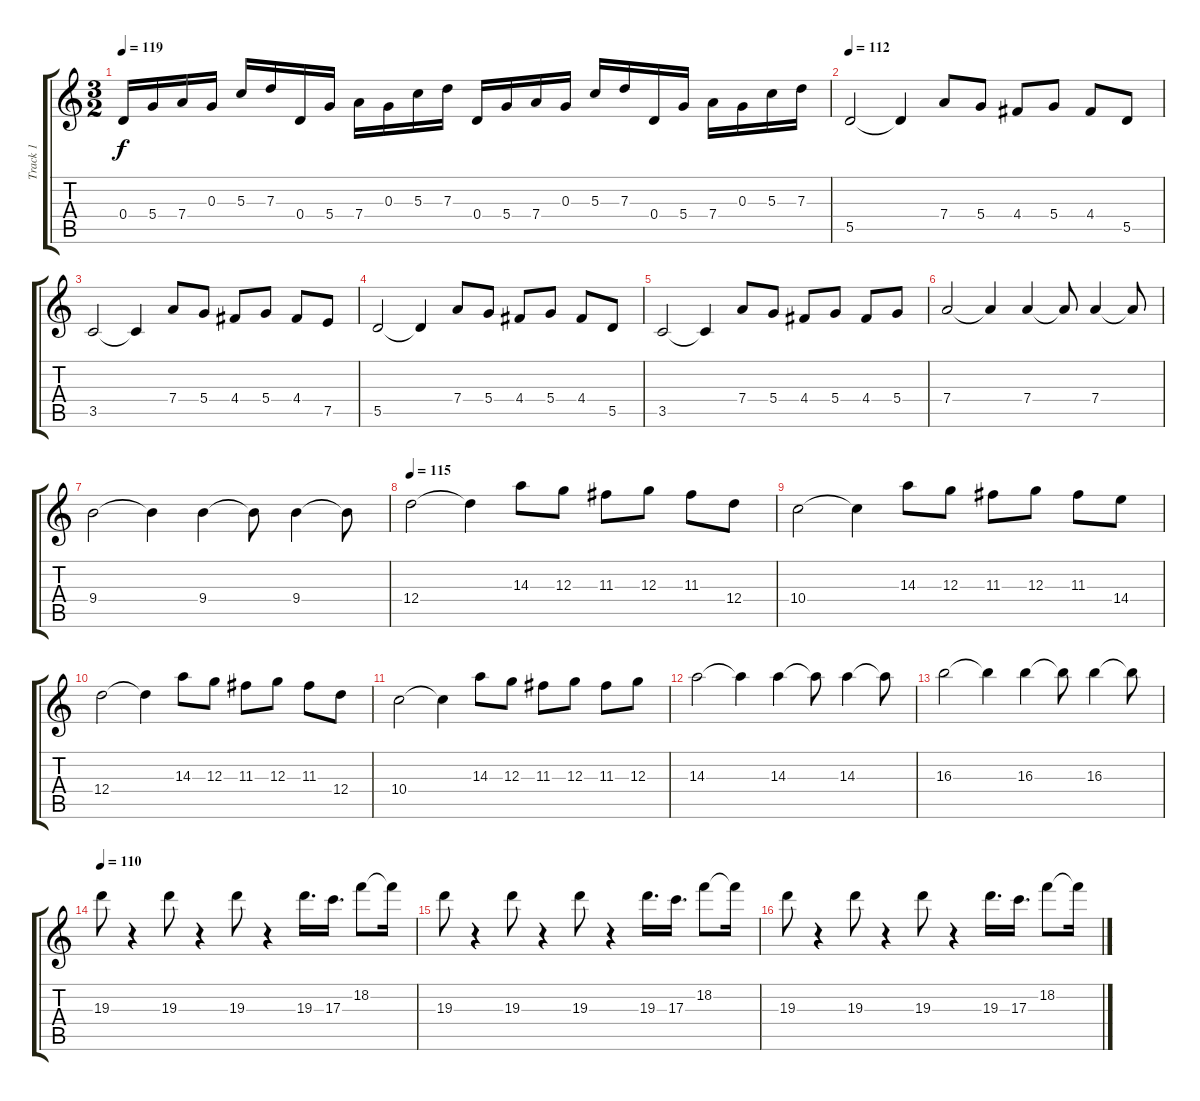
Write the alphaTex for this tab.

\track ("Track 1" "Track 1") {instrument distortionguitar}
\staff {score tabs}
\tuning (E4 B3 G3 D3 A2 D2) {hide}
\ts (3 2)
\tempo 119
\clef g2
\ks c
0.4.16{dy f} 5.4.16 7.4.16 0.3.16 5.3.16 7.3.16 0.4.16 5.4.16 7.4.16 0.3.16 5.3.16 7.3.16 0.4.16 5.4.16 7.4.16 0.3.16 5.3.16 7.3.16 0.4.16 5.4.16 7.4.16 0.3.16 5.3.16 7.3.16 |
\tempo 112
5.5.2 5.5{t}.4 7.4.8 5.4.8 4.4.8 5.4.8 4.4.8 5.5.8 |
3.5.2 3.5{t}.4 7.4.8 5.4.8 4.4.8 5.4.8 4.4.8 7.5.8 |
5.5.2 5.5{t}.4 7.4.8 5.4.8 4.4.8 5.4.8 4.4.8 5.5.8 |
3.5.2 3.5{t}.4 7.4.8 5.4.8 4.4.8 5.4.8 4.4.8 5.4.8 |
7.4.2 7.4{t}.4 7.4.4 7.4{t}.8 7.4.4 7.4{t}.8 |
9.4.2 9.4{t}.4 9.4.4 9.4{t}.8 9.4.4 9.4{t}.8 |
\tempo 115
12.4.2 12.4{t}.4 14.3.8 12.3.8 11.3.8 12.3.8 11.3.8 12.4.8 |
10.4.2 10.4{t}.4 14.3.8 12.3.8 11.3.8 12.3.8 11.3.8 14.4.8 |
12.4.2 12.4{t}.4 14.3.8 12.3.8 11.3.8 12.3.8 11.3.8 12.4.8 |
10.4.2 10.4{t}.4 14.3.8 12.3.8 11.3.8 12.3.8 11.3.8 12.3.8 |
14.3.2 14.3{t}.4 14.3.4 14.3{t}.8 14.3.4 14.3{t}.8 |
16.3.2 16.3{t}.4 16.3.4 16.3{t}.8 16.3.4 16.3{t}.8 |
\tempo 110
19.3.8 r.4 19.3.8 r.4 19.3.8 r.4 19.3.16{d} 17.3.16{d} 18.2.8 18.2{t}.16 |
19.3.8 r.4 19.3.8 r.4 19.3.8 r.4 19.3.16{d} 17.3.16{d} 18.2.8 18.2{t}.16 |
19.3.8 r.4 19.3.8 r.4 19.3.8 r.4 19.3.16{d} 17.3.16{d} 18.2.8 18.2{t}.16
